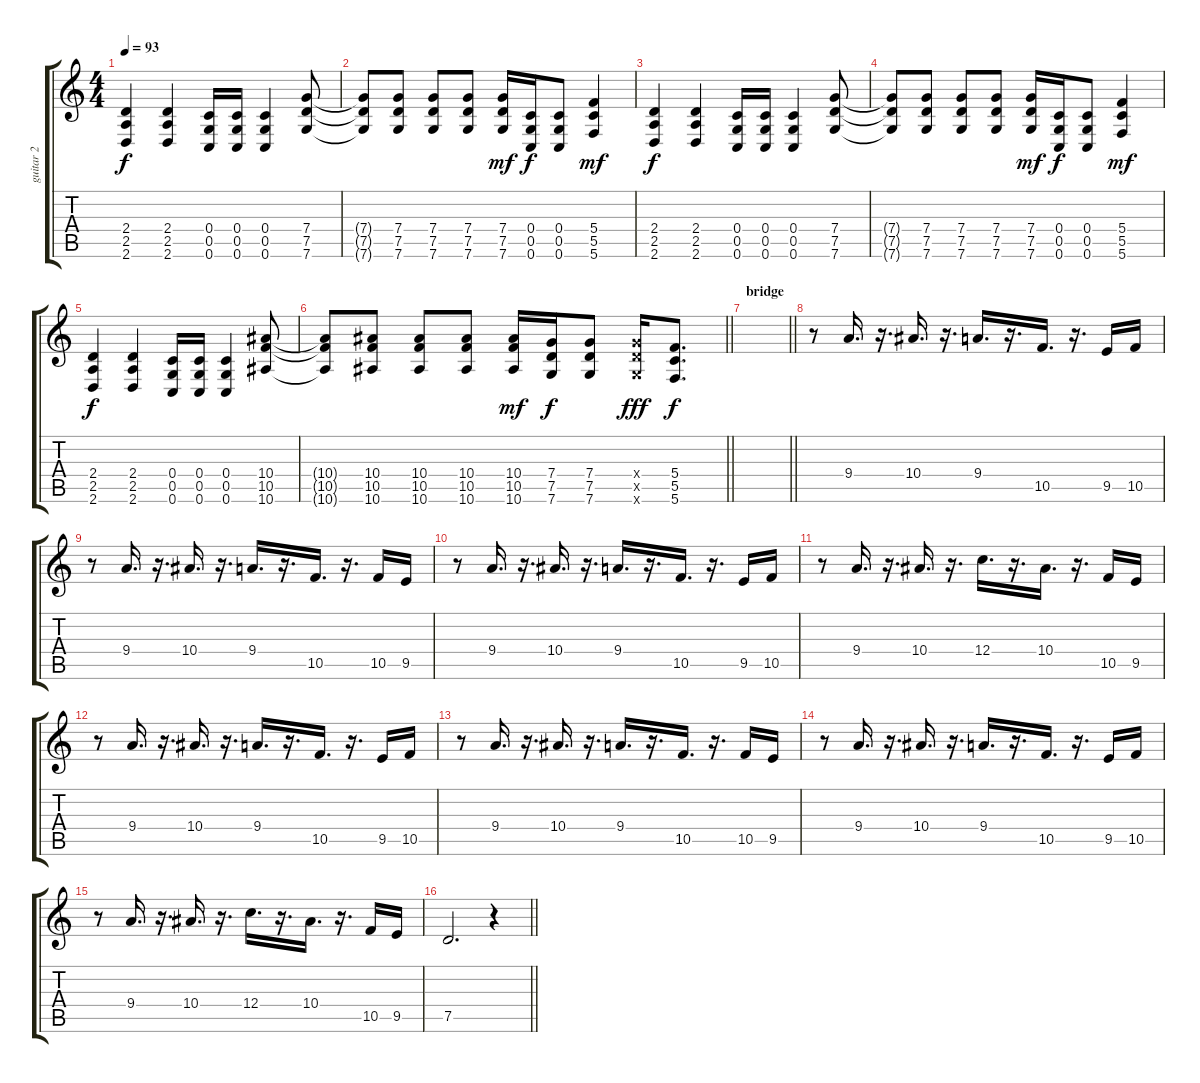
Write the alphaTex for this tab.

\track ("guitar 2" "guitar 2") {instrument distortionguitar}
\staff {score tabs}
\tuning (D4 A3 F3 C3 G2 C2) {hide}
\ts (4 4)
\tempo 93
\clef g2
\ks c
(2.4 2.5 2.6).4{dy f} (2.4 2.5 2.6).4 (0.4 0.5 0.6).16 (0.4 0.5 0.6).16 (0.4 0.5 0.6).4 (7.4 7.5 7.6).8 |
(7.4{t} 7.5{t} 7.6{t}).8 (7.4 7.5 7.6).8 (7.4 7.5 7.6).8 (7.4 7.5 7.6).8 (7.4 7.5 7.6).16{dy mf} (0.4 0.5 0.6).16{dy f} (0.4 0.5 0.6).8 (5.4 5.5 5.6).4{dy mf} |
(2.4 2.5 2.6).4{dy f} (2.4 2.5 2.6).4 (0.4 0.5 0.6).16 (0.4 0.5 0.6).16 (0.4 0.5 0.6).4 (7.4 7.5 7.6).8 |
(7.4{t} 7.5{t} 7.6{t}).8 (7.4 7.5 7.6).8 (7.4 7.5 7.6).8 (7.4 7.5 7.6).8 (7.4 7.5 7.6).16{dy mf} (0.4 0.5 0.6).16{dy f} (0.4 0.5 0.6).8 (5.4 5.5 5.6).4{dy mf} |
(2.4 2.5 2.6).4{dy f} (2.4 2.5 2.6).4 (0.4 0.5 0.6).16 (0.4 0.5 0.6).16 (0.4 0.5 0.6).4 (10.4 10.5 10.6).8 |
\barLineRight lightlight
(10.4{t} 10.5{t} 10.6{t}).8 (10.4 10.5 10.6).8 (10.4 10.5 10.6).8 (10.4 10.5 10.6).8 (10.4 10.5 10.6).16{dy mf} (7.4 7.5 7.6).16{dy f} (7.4 7.5 7.6).8 (7.4{x} 7.5{x} 7.6{x}).16{dy fff} (5.4 5.5 5.6).8{d dy f} |
\section ("" "bridge")
\barLineRight lightlight
|
r.8 9.4.16{d} r.16{d} 10.4.16{d} r.16{d} 9.4.16{d} r.16{d} 10.5.16{d} r.16{d} 9.5.16 10.5.16 |
r.8 9.4.16{d} r.16{d} 10.4.16{d} r.16{d} 9.4.16{d} r.16{d} 10.5.16{d} r.16{d} 10.5.16 9.5.16 |
r.8 9.4.16{d} r.16{d} 10.4.16{d} r.16{d} 9.4.16{d} r.16{d} 10.5.16{d} r.16{d} 9.5.16 10.5.16 |
r.8 9.4.16{d} r.16{d} 10.4.16{d} r.16{d} 12.4.16{d} r.16{d} 10.4.16{d} r.16{d} 10.5.16 9.5.16 |
r.8 9.4.16{d} r.16{d} 10.4.16{d} r.16{d} 9.4.16{d} r.16{d} 10.5.16{d} r.16{d} 9.5.16 10.5.16 |
r.8 9.4.16{d} r.16{d} 10.4.16{d} r.16{d} 9.4.16{d} r.16{d} 10.5.16{d} r.16{d} 10.5.16 9.5.16 |
r.8 9.4.16{d} r.16{d} 10.4.16{d} r.16{d} 9.4.16{d} r.16{d} 10.5.16{d} r.16{d} 9.5.16 10.5.16 |
r.8 9.4.16{d} r.16{d} 10.4.16{d} r.16{d} 12.4.16{d} r.16{d} 10.4.16{d} r.16{d} 10.5.16 9.5.16 |
\barLineRight lightlight
7.5.2{d} r.4
